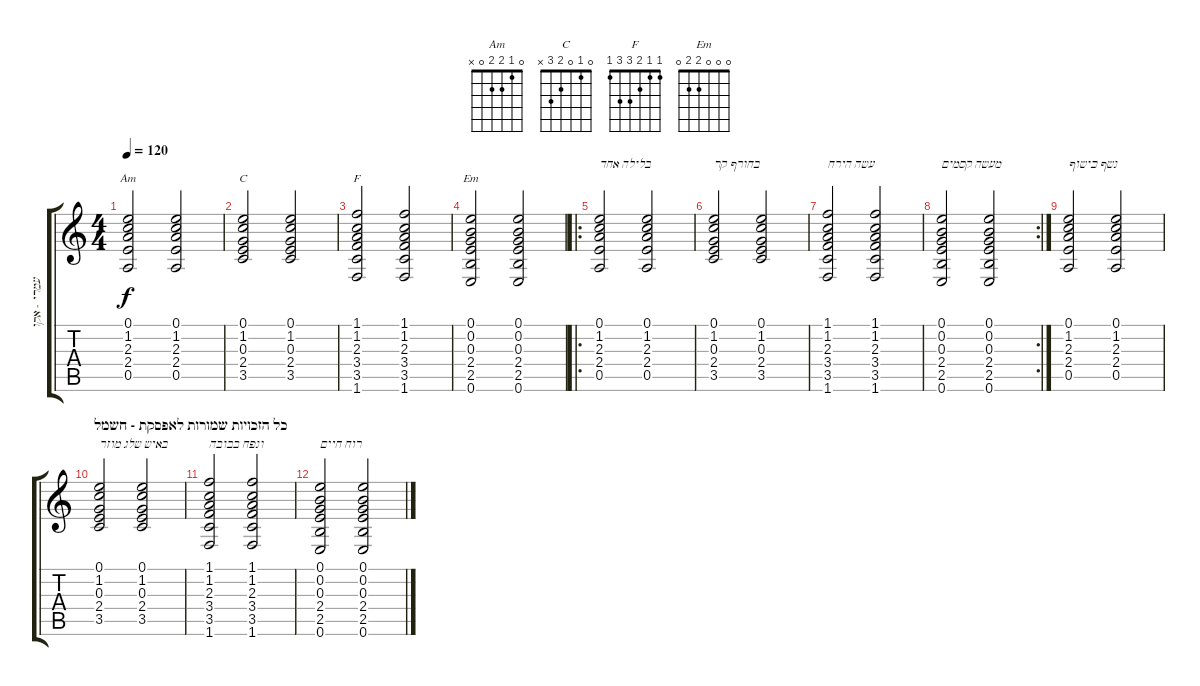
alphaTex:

\track ("עמרי - אקוסטית" "עמרי - אקו") {instrument acousticguitarsteel}
\staff {score tabs}
\tuning (E4 B3 G3 D3 A2 E2) {hide}
\chord ("Am" 0 1 2 2 0 x)
\chord ("C" 0 1 0 2 3 x)
\chord ("F" 1 1 2 3 3 1)
\chord ("Em" 0 0 0 2 2 0)
\ts (4 4)
\tempo 120
\clef g2
\ks c
(0.1 1.2 2.3 2.4 0.5).2{ch "Am" dy f instrument acousticguitarsteel} (0.1 1.2 2.3 2.4 0.5).2 |
(0.1 1.2 0.3 2.4 3.5).2{ch "C"} (0.1 1.2 0.3 2.4 3.5).2 |
(1.1 1.2 2.3 3.4 3.5 1.6).2{ch "F"} (1.1 1.2 2.3 3.4 3.5 1.6).2 |
(0.1 0.2 0.3 2.4 2.5 0.6).2{ch "Em"} (0.1 0.2 0.3 2.4 2.5 0.6).2 |
\ro
(0.1 1.2 2.3 2.4 0.5).2{txt "בלילה אחד"} (0.1 1.2 2.3 2.4 0.5).2 |
(0.1 1.2 0.3 2.4 3.5).2{txt "בחורף קר"} (0.1 1.2 0.3 2.4 3.5).2 |
(1.1 1.2 2.3 3.4 3.5 1.6).2{txt "עשה הירח"} (1.1 1.2 2.3 3.4 3.5 1.6).2 |
\rc 2
(0.1 0.2 0.3 2.4 2.5 0.6).2{txt "מעשה קסמים"} (0.1 0.2 0.3 2.4 2.5 0.6).2 |
(0.1 1.2 2.3 2.4 0.5).2{txt "נשף כישוף"} (0.1 1.2 2.3 2.4 0.5).2 |
\section ("" "כל הזכויות שמורות לאפסקת - חשמל")
(0.1 1.2 0.3 2.4 3.5).2{txt "באיש שלג מוזר"} (0.1 1.2 0.3 2.4 3.5).2 |
(1.1 1.2 2.3 3.4 3.5 1.6).2{txt "ונפח בבובה"} (1.1 1.2 2.3 3.4 3.5 1.6).2 |
(0.1 0.2 0.3 2.4 2.5 0.6).2{txt "רוח חיים"} (0.1 0.2 0.3 2.4 2.5 0.6).2
